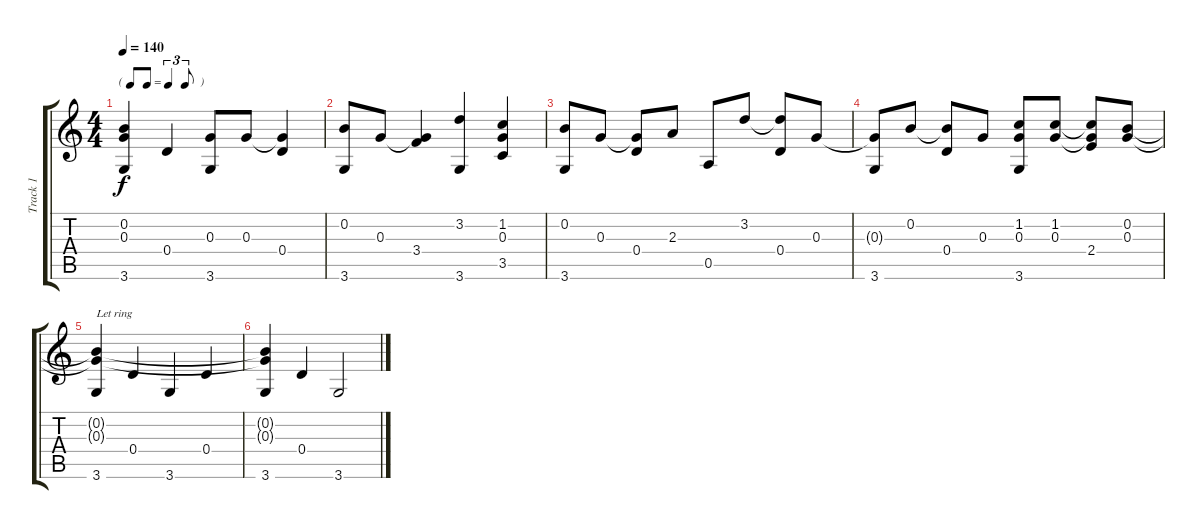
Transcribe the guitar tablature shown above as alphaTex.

\track ("Track 1" "Track 1") {instrument acousticguitarsteel}
\staff {score tabs}
\tuning (E4 B3 G3 D3 A2 E2) {hide}
\ts (4 4)
\tf triplet8th
\tempo 140
\clef g2
\ks c
(0.2{t} 0.3{t} 3.6).4{dy f} 0.4.4 (0.3 3.6).8 0.3.8 (0.3{t} 0.4).4 |
(0.2 3.6).8 0.3.8 (0.3{t} 3.4).4 (3.2 3.6).4 (1.2 0.3 3.5).4 |
(0.2 3.6).8 0.3.8 (0.3{t} 0.4).8 2.3.8 0.5.8 3.2.8 (3.2{t} 0.4).8 0.3.8 |
(0.3{t} 3.6).8 0.2.8 (0.2{t} 0.4).8 0.3.8 (1.2 0.3 3.6).8 (1.2 0.3).8 (1.2{t} 0.3{t} 2.4).8 (0.2 0.3).8 |
(0.2{t} 0.3{t} 3.6).4{txt "Let ring"} 0.4.4 3.6.4 0.4.4 |
(0.2{t} 0.3{t} 3.6).4 0.4.4 3.6.2
